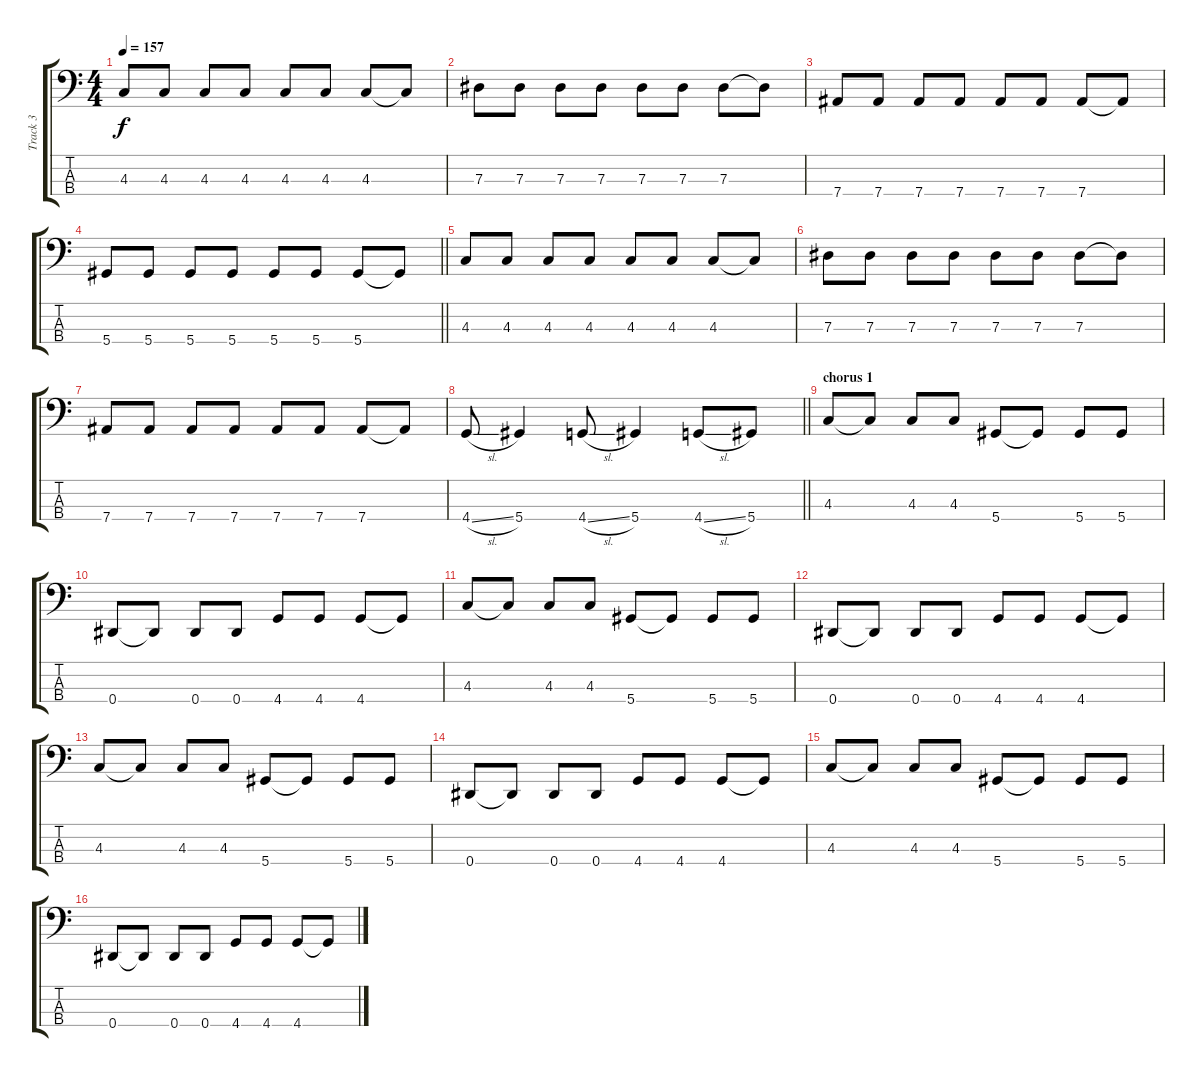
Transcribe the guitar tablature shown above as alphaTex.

\track ("Track 3" "Track 3") {instrument electricbassfinger}
\staff {score tabs}
\tuning (Gb2 Db2 Ab1 Eb1) {hide}
\ts (4 4)
\tempo 157
\clef f4
\ks c
4.3.8{dy f} 4.3.8 4.3.8 4.3.8 4.3.8 4.3.8 4.3.8 4.3{t}.8 |
7.3.8 7.3.8 7.3.8 7.3.8 7.3.8 7.3.8 7.3.8 7.3{t}.8 |
7.4.8 7.4.8 7.4.8 7.4.8 7.4.8 7.4.8 7.4.8 7.4{t}.8 |
\barLineRight lightlight
5.4.8 5.4.8 5.4.8 5.4.8 5.4.8 5.4.8 5.4.8 5.4{t}.8 |
4.3.8 4.3.8 4.3.8 4.3.8 4.3.8 4.3.8 4.3.8 4.3{t}.8 |
7.3.8 7.3.8 7.3.8 7.3.8 7.3.8 7.3.8 7.3.8 7.3{t}.8 |
7.4.8 7.4.8 7.4.8 7.4.8 7.4.8 7.4.8 7.4.8 7.4{t}.8 |
\barLineRight lightlight
4.4{sl}.8 5.4.4 4.4{sl}.8 5.4.4 4.4{sl}.8 5.4.8 |
\section ("" "chorus 1")
4.3.8 4.3{t}.8 4.3.8 4.3.8 5.4.8 5.4{t}.8 5.4.8 5.4.8 |
0.4.8 0.4{t}.8 0.4.8 0.4.8 4.4.8 4.4.8 4.4.8 4.4{t}.8 |
4.3.8 4.3{t}.8 4.3.8 4.3.8 5.4.8 5.4{t}.8 5.4.8 5.4.8 |
0.4.8 0.4{t}.8 0.4.8 0.4.8 4.4.8 4.4.8 4.4.8 4.4{t}.8 |
4.3.8 4.3{t}.8 4.3.8 4.3.8 5.4.8 5.4{t}.8 5.4.8 5.4.8 |
0.4.8 0.4{t}.8 0.4.8 0.4.8 4.4.8 4.4.8 4.4.8 4.4{t}.8 |
4.3.8 4.3{t}.8 4.3.8 4.3.8 5.4.8 5.4{t}.8 5.4.8 5.4.8 |
0.4.8 0.4{t}.8 0.4.8 0.4.8 4.4.8 4.4.8 4.4.8 4.4{t}.8
